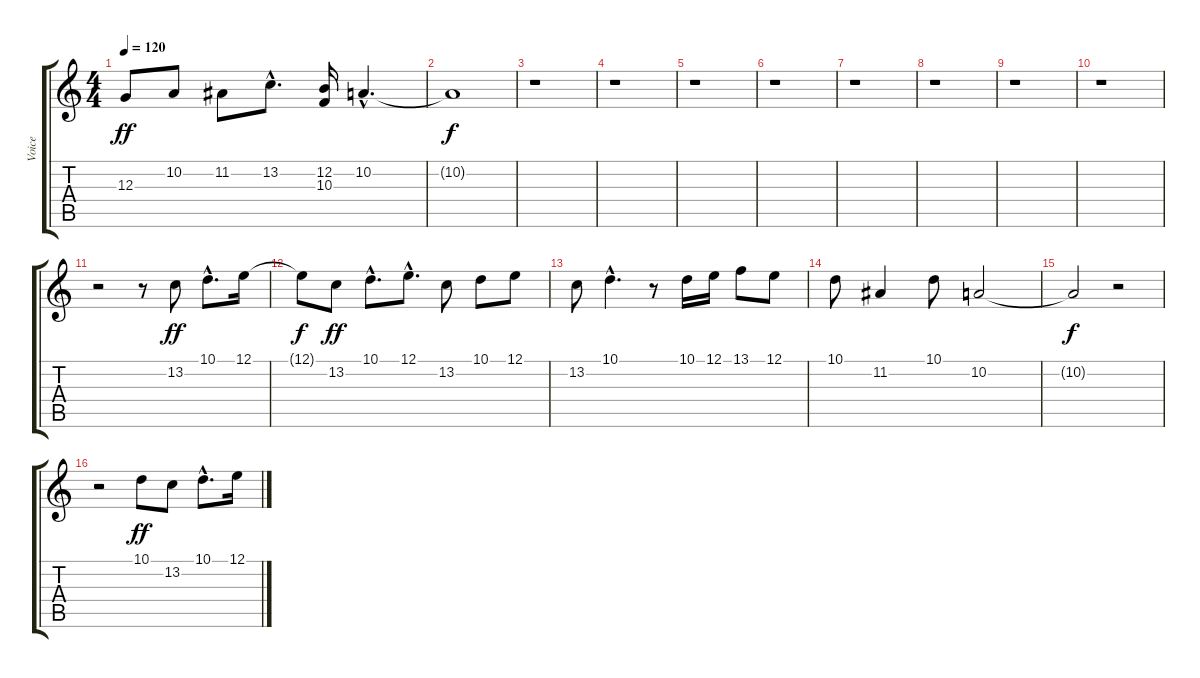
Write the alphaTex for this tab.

\track ("Voice" "Voice") {instrument lead3calliope}
\staff {score tabs}
\tuning (E4 B3 G3 D3 A2 E2) {hide}
\ts (4 4)
\tempo 120
\clef g2
\ks c
12.3.8{dy ff} 10.2.8 11.2.8 13.2{hac}.8{d} (12.2 10.3).16 10.2{hac}.4{d} |
10.2{t}.1{dy f} |
r.1 |
r.1 |
r.1 |
r.1 |
r.1 |
r.1 |
r.1 |
r.1 |
r.2 r.8 13.2.8{dy ff instrument lead1square} 10.1{hac}.8{d} 12.1.16 |
12.1{t}.8{dy f} 13.2.8{dy ff} 10.1{hac}.8{d} 12.1{hac}.8{d} 13.2.8 10.1.8 12.1.8 |
13.2.8 10.1{hac}.4{d} r.8 10.1.16 12.1.16 13.1.8 12.1.8 |
10.1.8 11.2.4 10.1.8 10.2.2 |
10.2{t}.2{dy f} r.2 |
r.2 10.1.8{dy ff} 13.2.8 10.1{hac}.8{d} 12.1.16
